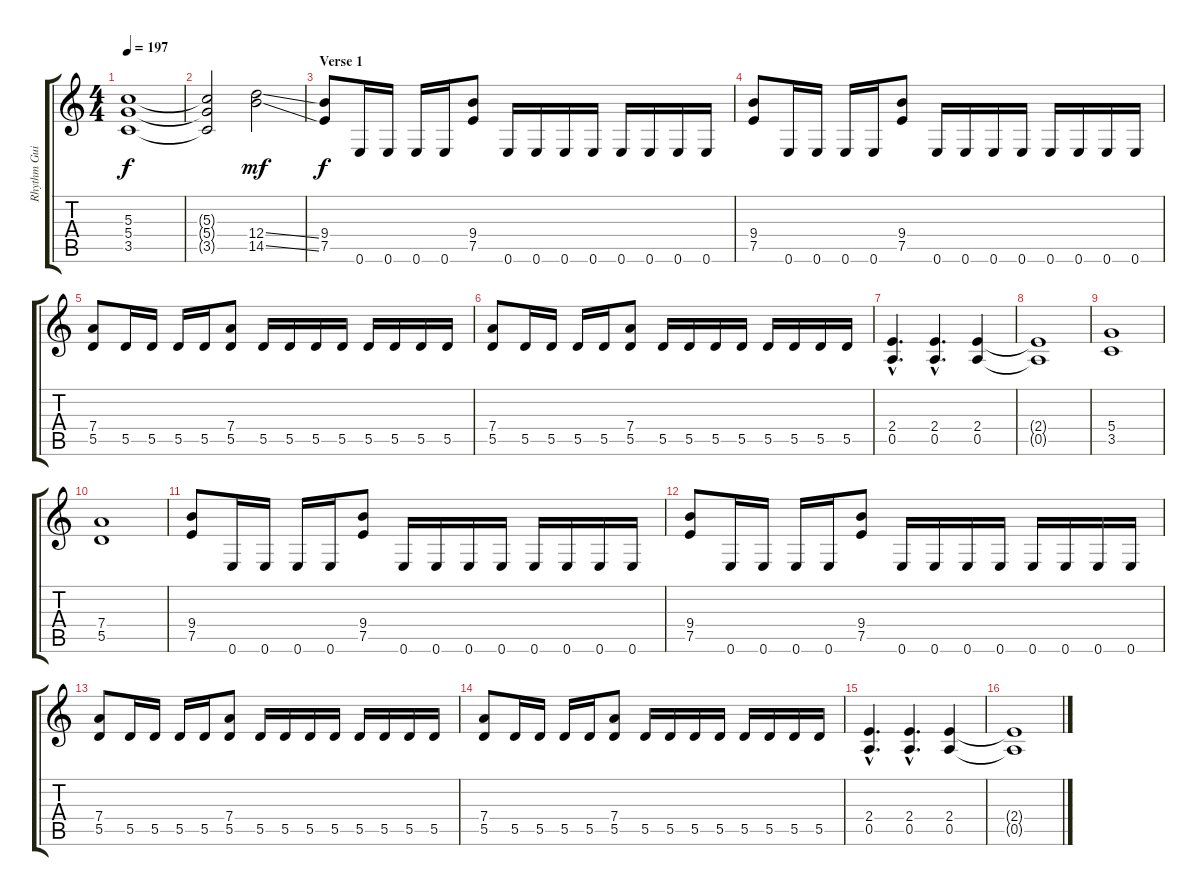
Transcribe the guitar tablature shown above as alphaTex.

\track ("Rhythm Guitar 2" "Rhythm Gui") {instrument distortionguitar}
\staff {score tabs}
\tuning (E4 B3 G3 D3 A2 E2) {hide}
\ts (4 4)
\tempo 197
\clef g2
\ks c
(5.3 5.4 3.5).1{dy f} |
(5.3{t} 5.4{t} 3.5{t}).2 (12.4{ss} 14.5{ss}).2{dy mf} |
\section ("" "Verse 1")
(9.4 7.5).8{dy f} 0.6.16 0.6.16 0.6.16 0.6.16 (9.4 7.5).8 0.6.16 0.6.16 0.6.16 0.6.16 0.6.16 0.6.16 0.6.16 0.6.16 |
(9.4 7.5).8 0.6.16 0.6.16 0.6.16 0.6.16 (9.4 7.5).8 0.6.16 0.6.16 0.6.16 0.6.16 0.6.16 0.6.16 0.6.16 0.6.16 |
(7.4 5.5).8 5.5.16 5.5.16 5.5.16 5.5.16 (7.4 5.5).8 5.5.16 5.5.16 5.5.16 5.5.16 5.5.16 5.5.16 5.5.16 5.5.16 |
(7.4 5.5).8 5.5.16 5.5.16 5.5.16 5.5.16 (7.4 5.5).8 5.5.16 5.5.16 5.5.16 5.5.16 5.5.16 5.5.16 5.5.16 5.5.16 |
(2.4{hac} 0.5{hac}).4{d} (2.4{hac} 0.5{hac}).4{d} (2.4 0.5).4 |
(2.4{t} 0.5{t}).1 |
(5.4 3.5).1 |
(7.4 5.5).1 |
(9.4 7.5).8 0.6.16 0.6.16 0.6.16 0.6.16 (9.4 7.5).8 0.6.16 0.6.16 0.6.16 0.6.16 0.6.16 0.6.16 0.6.16 0.6.16 |
(9.4 7.5).8 0.6.16 0.6.16 0.6.16 0.6.16 (9.4 7.5).8 0.6.16 0.6.16 0.6.16 0.6.16 0.6.16 0.6.16 0.6.16 0.6.16 |
(7.4 5.5).8 5.5.16 5.5.16 5.5.16 5.5.16 (7.4 5.5).8 5.5.16 5.5.16 5.5.16 5.5.16 5.5.16 5.5.16 5.5.16 5.5.16 |
(7.4 5.5).8 5.5.16 5.5.16 5.5.16 5.5.16 (7.4 5.5).8 5.5.16 5.5.16 5.5.16 5.5.16 5.5.16 5.5.16 5.5.16 5.5.16 |
(2.4{hac} 0.5{hac}).4{d} (2.4{hac} 0.5{hac}).4{d} (2.4 0.5).4 |
(2.4{t} 0.5{t}).1
